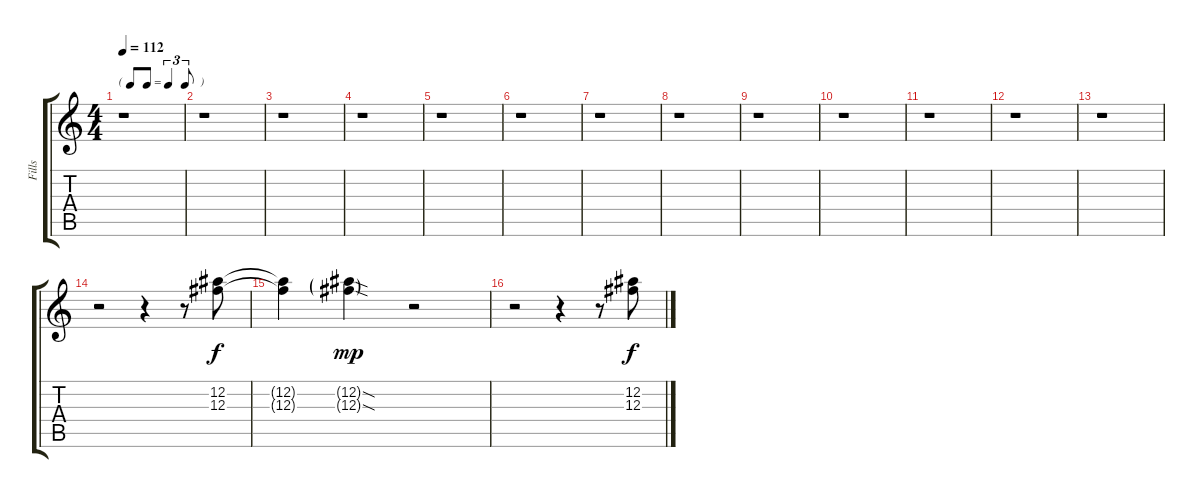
\track ("Fills" "Fills") {instrument distortionguitar}
\staff {score tabs}
\tuning (Eb4 Bb3 Gb3 Db3 Ab2 Eb2) {hide}
\ts (4 4)
\tf triplet8th
\tempo 112
\clef g2
\ks c
r.1{dy mp} |
r.1 |
r.1 |
r.1 |
r.1 |
r.1 |
r.1 |
r.1 |
r.1 |
r.1 |
r.1 |
r.1 |
r.1 |
r.2 r.4 r.8 (12.2 12.3).8{dy f} |
(12.2{t} 12.3{t}).4 (12.2{sod g} 12.3{sod g}).4{dy mp} r.2 |
r.2 r.4 r.8 (12.2 12.3).8{dy f}
